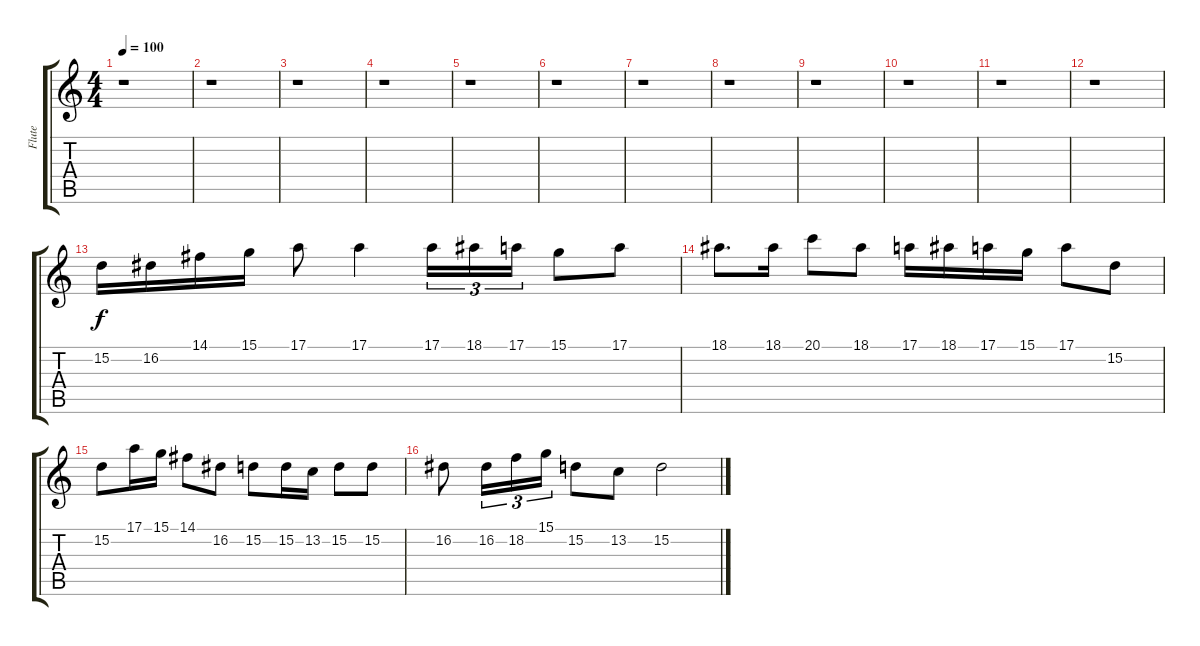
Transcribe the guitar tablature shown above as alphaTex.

\track ("Flute" "Flute") {instrument flute}
\staff {score tabs}
\tuning (E4 B3 G3 D3 A2 E2) {hide}
\ts (4 4)
\tempo 100
\clef g2
\ks c
r.1{dy f} |
r.1 |
r.1 |
r.1 |
r.1 |
r.1 |
r.1 |
r.1 |
r.1 |
r.1 |
r.1 |
r.1 |
15.2.16 16.2.16 14.1.16 15.1.16 17.1.8 17.1.4 17.1.16{tu (3 2)} 18.1.16{tu (3 2)} 17.1.16{tu (3 2)} 15.1.8 17.1.8 |
18.1.8{d} 18.1.16 20.1.8 18.1.8 17.1.16 18.1.16 17.1.16 15.1.16 17.1.8 15.2.8 |
15.2.8 17.1.16 15.1.16 14.1.8 16.2.8 15.2.8 15.2.16 13.2.16 15.2.8 15.2.8 |
16.2.8 16.2.16{tu (3 2)} 18.2.16{tu (3 2)} 15.1.16{tu (3 2)} 15.2.8 13.2.8 15.2.2
